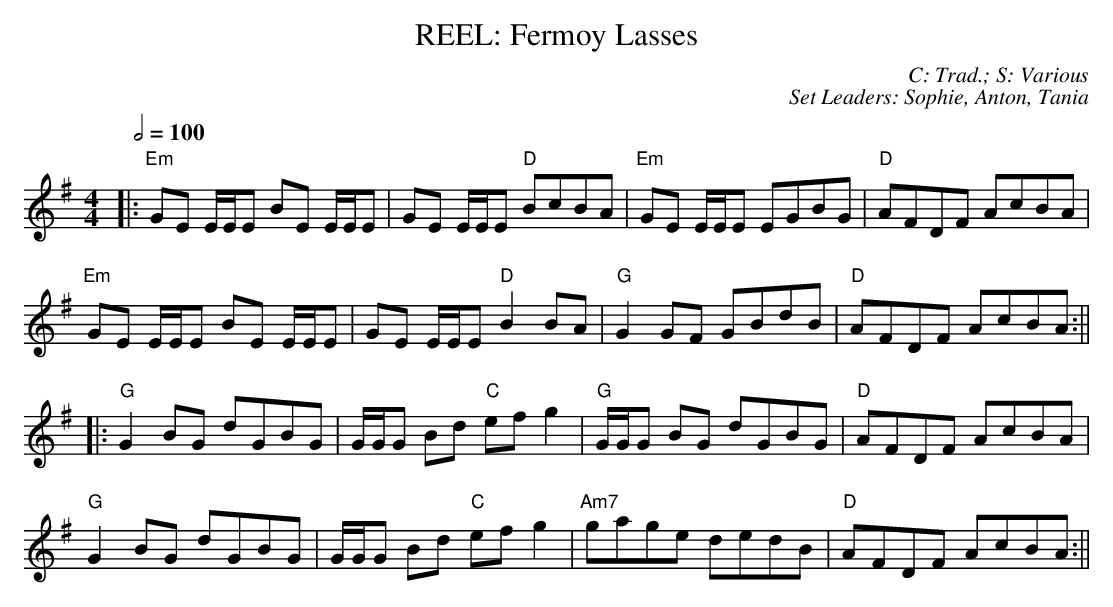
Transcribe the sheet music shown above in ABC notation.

X:1
T: REEL: Fermoy Lasses
C: C: Trad.; S: Various
C: Set Leaders: Sophie, Anton, Tania
M: 4/4
L: 1/8
Q: 1/2=100
K: Emin
|:"Em"GE E/E/E BE E/E/E|GE E/E/E "D"BcBA|"Em"GE E/E/E EGBG|"D"AFDF AcBA|
"Em"GE E/E/E BE E/E/E|GE E/E/E "D"B2 BA|"G"G2 GF GBdB|"D"AFDF AcBA:||
|:"G"G2 BG dGBG|G/G/G Bd "C"ef g2|"G"G/G/G BG dGBG|"D"AFDF AcBA|
"G"G2 BG dGBG|G/G/G Bd "C"ef g2|"Am7"gage dedB|"D"AFDF AcBA:||
